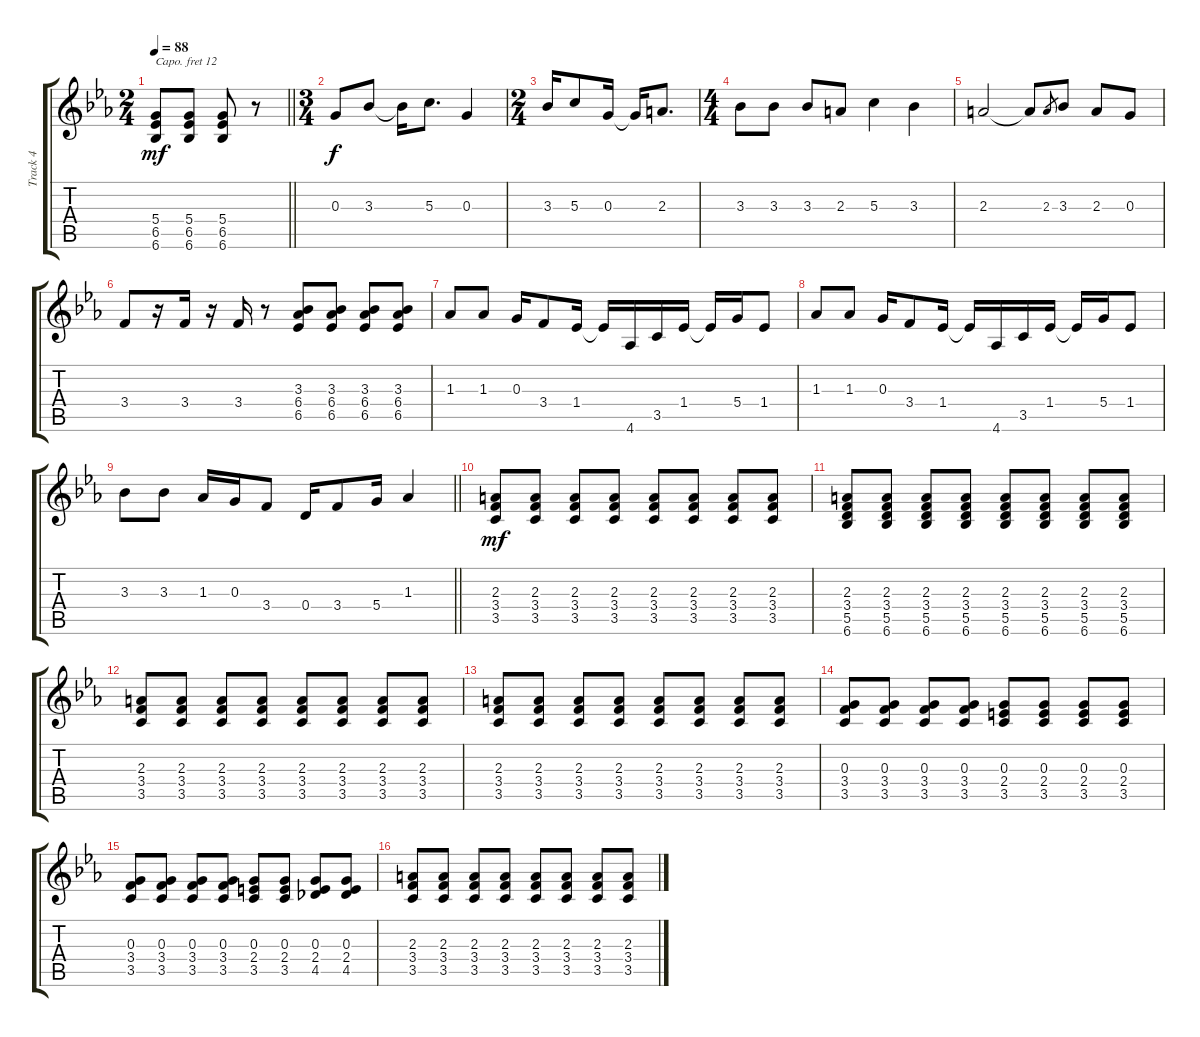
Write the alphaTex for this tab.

\track ("Track 4" "Track 4") {instrument acousticgrandpiano}
\staff {score tabs}
\capo 12
\tuning (E4 B3 G3 D3 A2 E2) {hide}
\ts (2 4)
\tempo 88
\clef g2
\barLineRight lightlight
\ks eb
(5.4 6.5 6.6).8{dy mf} (5.4 6.5 6.6).8 (5.4 6.5 6.6).8 r.8 |
\ts (3 4)
0.3.8{dy f} 3.3.8 3.3{t}.16 5.3.8{d} 0.3.4 |
\ts (2 4)
3.3.16 5.3.8 0.3.16 0.3{t}.16 2.3.8{d} |
\ts (4 4)
3.3.8 3.3.8 3.3.8 2.3.8 5.3.4 3.3.4 |
2.3.2 2.3{t}.8 2.3.8{gr} 3.3.8 2.3.8 0.3.8 |
3.4.8 r.16 3.4.16 r.16 3.4.16 r.8 (3.3 6.4 6.5).8 (3.3 6.4 6.5).8 (3.3 6.4 6.5).8 (3.3 6.4 6.5).8 |
1.3.8 1.3.8 0.3.16 3.4.8 1.4.16 1.4{t}.16 4.6.16 3.5.16 1.4.16 1.4{t}.16 5.4.16 1.4.8 |
1.3.8 1.3.8 0.3.16 3.4.8 1.4.16 1.4{t}.16 4.6.16 3.5.16 1.4.16 1.4{t}.16 5.4.16 1.4.8 |
\barLineRight lightlight
3.3.8 3.3.8 1.3.16 0.3.16 3.4.8 0.4.16 3.4.8 5.4.16 1.3.4 |
(2.3 3.4 3.5).8{dy mf} (2.3 3.4 3.5).8 (2.3 3.4 3.5).8 (2.3 3.4 3.5).8 (2.3 3.4 3.5).8 (2.3 3.4 3.5).8 (2.3 3.4 3.5).8 (2.3 3.4 3.5).8 |
(2.3 3.4 5.5 6.6).8 (2.3 3.4 5.5 6.6).8 (2.3 3.4 5.5 6.6).8 (2.3 3.4 5.5 6.6).8 (2.3 3.4 5.5 6.6).8 (2.3 3.4 5.5 6.6).8 (2.3 3.4 5.5 6.6).8 (2.3 3.4 5.5 6.6).8 |
(2.3 3.4 3.5).8 (2.3 3.4 3.5).8 (2.3 3.4 3.5).8 (2.3 3.4 3.5).8 (2.3 3.4 3.5).8 (2.3 3.4 3.5).8 (2.3 3.4 3.5).8 (2.3 3.4 3.5).8 |
(2.3 3.4 3.5).8 (2.3 3.4 3.5).8 (2.3 3.4 3.5).8 (2.3 3.4 3.5).8 (2.3 3.4 3.5).8 (2.3 3.4 3.5).8 (2.3 3.4 3.5).8 (2.3 3.4 3.5).8 |
(0.3 3.4 3.5).8 (0.3 3.4 3.5).8 (0.3 3.4 3.5).8 (0.3 3.4 3.5).8 (0.3 2.4 3.5).8 (0.3 2.4 3.5).8 (0.3 2.4 3.5).8 (0.3 2.4 3.5).8 |
(0.3 3.4 3.5).8 (0.3 3.4 3.5).8 (0.3 3.4 3.5).8 (0.3 3.4 3.5).8 (0.3 2.4 3.5).8 (0.3 2.4 3.5).8 (0.3 2.4 4.5).8 (0.3 2.4 4.5).8 |
(2.3 3.4 3.5).8 (2.3 3.4 3.5).8 (2.3 3.4 3.5).8 (2.3 3.4 3.5).8 (2.3 3.4 3.5).8 (2.3 3.4 3.5).8 (2.3 3.4 3.5).8 (2.3 3.4 3.5).8
